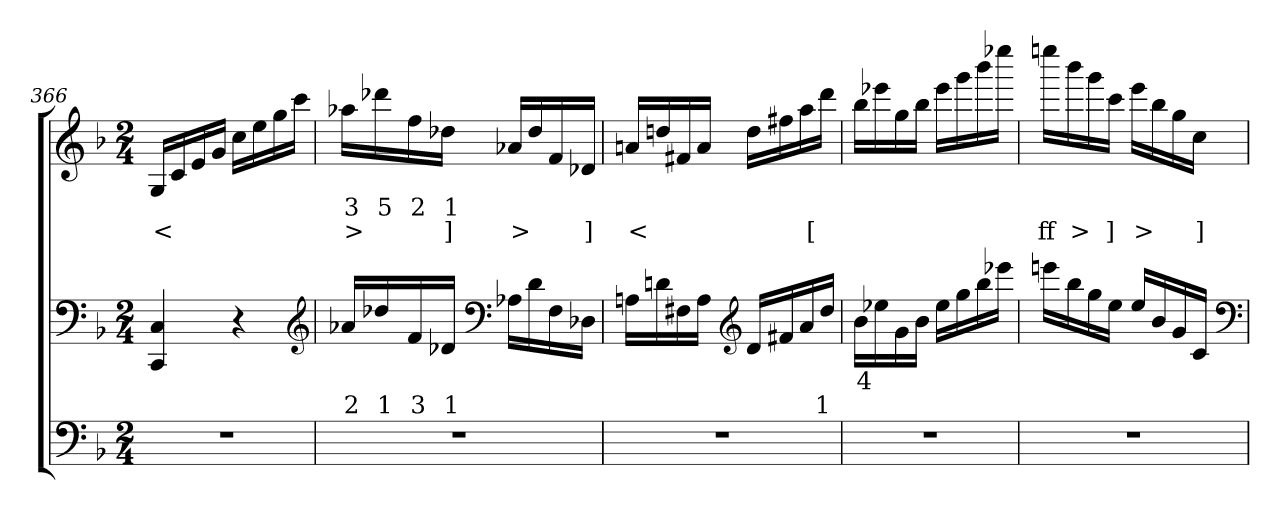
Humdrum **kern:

**kern	**kern	**text	**text	**kern	**text	**text
*part3	*part2	*part2	*part2	*part1	*part1	*part1
*staff3	*staff2	*staff2	*staff2	*staff1	*staff1	*staff1
*clefF4	*clefF4	*	*	*clefG2	*	*
*k[b-]	*k[b-]	*	*	*k[b-]	*	*
*M2/4	*M2/4	*	*	*M2/4	*	*
=366	=366	=366	=366	=366	=366	=366
2r	4C 4CC	.	.	16GLL	.	<
.	.	.	.	16c	.	.
.	.	.	.	16e	.	.
.	.	.	.	16gJJ	.	.
.	4r	.	.	16ccLL	.	.
.	.	.	.	16ee	.	.
.	.	.	.	16gg	.	.
.	.	.	.	16cccJJ	.	.
*	*clefG2	*	*	*	*	*
=367	=367	=367	=367	=367	=367	=367
2r	16a-XLL	.	2	16aa-XLL	3	>
.	16dd-X	.	1	16ddd-X	5	.
.	16f	.	3	16ff	2	.
.	16d-JJ	.	1	16dd-JJ	1	]
*	*clefF4	*	*	*	*	*
.	16A-LL	.	.	16a-LL	.	>
.	16d-	.	.	16dd-	.	.
.	16F	.	.	16f	.	.
.	16D-JJ	.	.	16d-JJ	.	]
=368	=368	=368	=368	=368	=368	=368
2r	16AnLL	.	.	16anLL	.	<
.	16dn	.	.	16ddn	.	.
.	16F#X	.	.	16f#X	.	.
.	16AJJ	.	.	16aJJ	.	.
*	*clefG2	*	*	*	*	*
.	16dLL	.	.	16ddLL	.	.
.	16f#	.	.	16ff#	.	.
.	16a	.	.	16aa	.	.
.	16ddJJ	.	1	16dddJJ	.	[
=369	=369	=369	=369	=369	=369	=369
2r	16b-LL	4	.	16bb-LL	.	.
.	16ee-X	.	.	16eee-X	.	.
.	16g	.	.	16gg	.	.
.	16b-JJ	.	.	16bb-JJ	.	.
.	16ee-LL	.	.	16eee-LL	.	.
.	16gg	.	.	16ggg	.	.
.	16bb-	.	.	16bbb-	.	.
.	16eee-JJ	.	.	16eeee-JJ	.	.
=370	=370	=370	=370	=370	=370	=370
2r	16eeenLL	.	.	16eeeenLL	.	ff
.	16bb-	.	.	16bbb-	.	>
.	16gg	.	.	16ggg	.	.
.	16eeJJ	.	.	16cccJJ	.	]
.	16eeLL	.	.	16eeeLL	.	>
.	16b-	.	.	16bb-	.	.
.	16g	.	.	16gg	.	.
.	16cJJ	.	.	16ccJJ	.	]
*	*clefF4	*	*	*	*	*
=	=	=	=	=	=	=
*-	*-	*-	*-	*-	*-	*-
